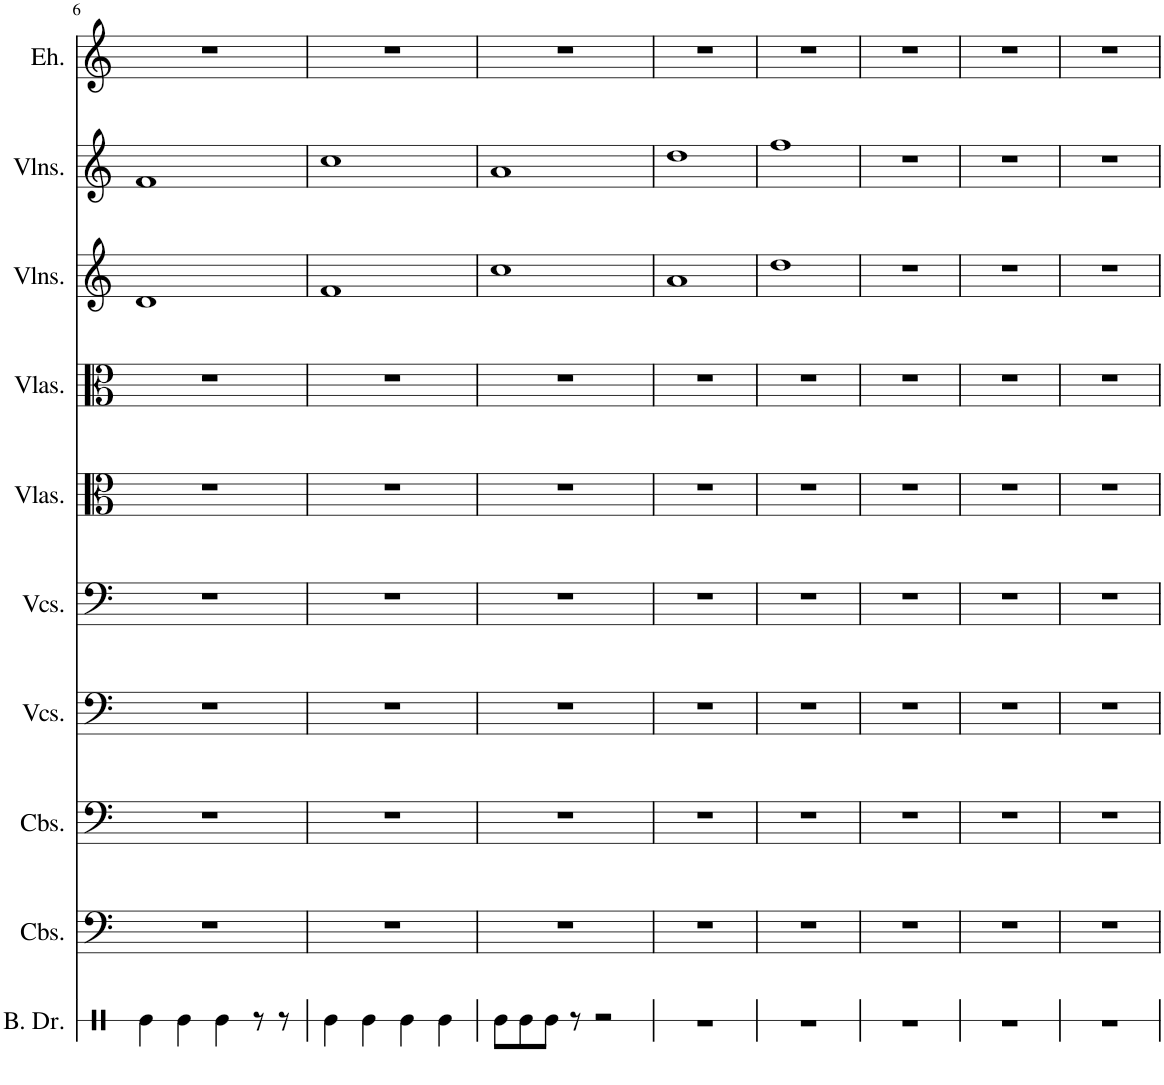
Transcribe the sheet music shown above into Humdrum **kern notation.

**kern	**kern	**kern	**kern	**kern	**kern	**kern	**kern	**kern	**kern
*part10	*part9	*part8	*part7	*part6	*part5	*part4	*part3	*part2	*part1
*staff10	*staff9	*staff8	*staff7	*staff6	*staff5	*staff4	*staff3	*staff2	*staff1
*I"Bass Drum	*I"Contrabasses	*I"Contrabasses	*I"Violoncellos	*I"Violoncellos	*I"Violas	*I"Violas	*I"Violins	*I"Violins	*I"Erhu
*I'B. Dr.	*I'Cbs.	*I'Cbs.	*I'Vcs.	*I'Vcs.	*I'Vlas.	*I'Vlas.	*I'Vlns.	*I'Vlns.	*I'Eh.
!!LO:PB:g=z
*clefX	*clefF4	*clefF4	*clefF4	*clefF4	*clefC3	*clefC3	*clefG2	*clefG2	*clefG2
*	*Trd7c12	*Trd7c12	*	*	*	*	*	*	*
*k[]	*k[]	*k[]	*k[]	*k[]	*k[]	*k[]	*k[]	*k[]	*k[]
*M4/4	*M4/4	*M4/4	*M4/4	*M4/4	*M4/4	*M4/4	*M4/4	*M4/4	*M4/4
=6	=6	=6	=6	=6	=6	=6	=6	=6	=6
4Re\	1r	1r	1r	1r	1r	1r	1d	1f	1r
4Re\	.	.	.	.	.	.	.	.	.
4Re\	.	.	.	.	.	.	.	.	.
8r	.	.	.	.	.	.	.	.	.
8r	.	.	.	.	.	.	.	.	.
=7	=7	=7	=7	=7	=7	=7	=7	=7	=7
4Re\	1r	1r	1r	1r	1r	1r	1f	1cc	1r
4Re\	.	.	.	.	.	.	.	.	.
4Re\	.	.	.	.	.	.	.	.	.
4Re\	.	.	.	.	.	.	.	.	.
=8	=8	=8	=8	=8	=8	=8	=8	=8	=8
8Re\L	1r	1r	1r	1r	1r	1r	1cc	1a	1r
8Re\	.	.	.	.	.	.	.	.	.
8Re\J	.	.	.	.	.	.	.	.	.
8r	.	.	.	.	.	.	.	.	.
2r	.	.	.	.	.	.	.	.	.
=9	=9	=9	=9	=9	=9	=9	=9	=9	=9
1r	1r	1r	1r	1r	1r	1r	1a	1dd	1r
=10	=10	=10	=10	=10	=10	=10	=10	=10	=10
1r	1r	1r	1r	1r	1r	1r	1dd	1ff	1r
=11	=11	=11	=11	=11	=11	=11	=11	=11	=11
1r	1r	1r	1r	1r	1r	1r	1r	1r	1r
=12	=12	=12	=12	=12	=12	=12	=12	=12	=12
1r	1r	1r	1r	1r	1r	1r	1r	1r	1r
=13	=13	=13	=13	=13	=13	=13	=13	=13	=13
1r	1r	1r	1r	1r	1r	1r	1r	1r	1r
=	=	=	=	=	=	=	=	=	=
*-	*-	*-	*-	*-	*-	*-	*-	*-	*-
